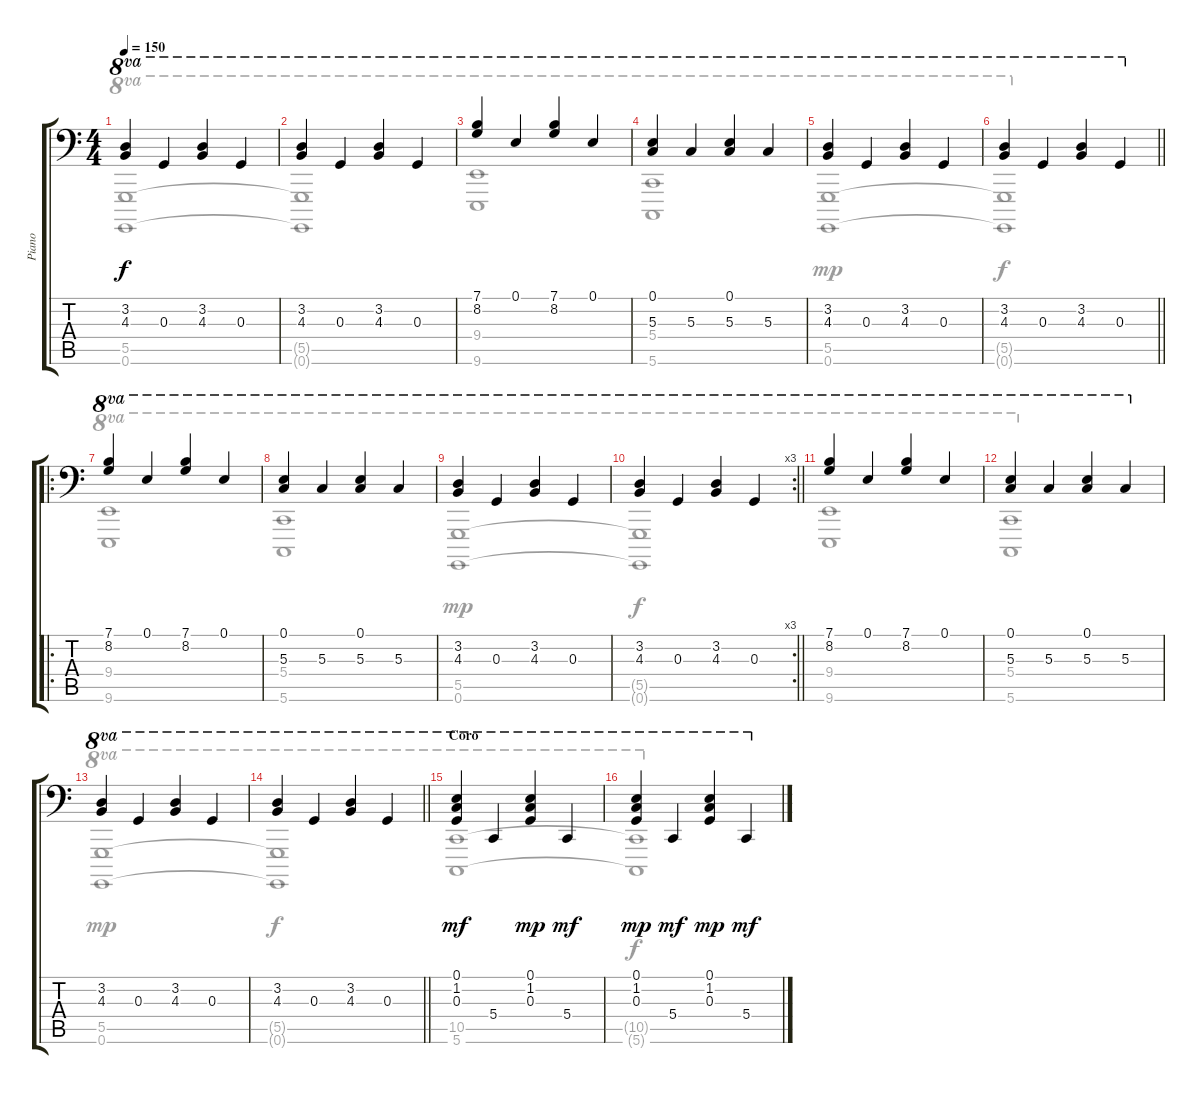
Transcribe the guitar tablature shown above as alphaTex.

\track ("Piano" "Piano") {instrument acousticgrandpiano}
\staff {score tabs}
\tuning (E4 B3 G3 G2 D2 G1) {hide}
\voice
\ts (4 4)
\tempo 150
\clef f4
\ks c
(3.2 4.3).4{ot 8va dy f} 0.3.4{ot 8va} (3.2 4.3).4{ot 8va} 0.3.4{ot 8va} |
(3.2 4.3).4{ot 8va} 0.3.4{ot 8va} (3.2 4.3).4{ot 8va} 0.3.4{ot 8va} |
(7.1 8.2).4{ot 8va} 0.1.4{ot 8va} (7.1 8.2).4{ot 8va} 0.1.4{ot 8va} |
(0.1 5.3).4{ot 8va} 5.3.4{ot 8va} (0.1 5.3).4{ot 8va} 5.3.4{ot 8va} |
(3.2 4.3).4{ot 8va} 0.3.4{ot 8va} (3.2 4.3).4{ot 8va} 0.3.4{ot 8va} |
\barLineRight lightlight
(3.2 4.3).4{ot 8va} 0.3.4{ot 8va} (3.2 4.3).4{ot 8va} 0.3.4{ot 8va} |
\ro
(7.1 8.2).4{ot 8va} 0.1.4{ot 8va} (7.1 8.2).4{ot 8va} 0.1.4{ot 8va} |
(0.1 5.3).4{ot 8va} 5.3.4{ot 8va} (0.1 5.3).4{ot 8va} 5.3.4{ot 8va} |
(3.2 4.3).4{ot 8va} 0.3.4{ot 8va} (3.2 4.3).4{ot 8va} 0.3.4{ot 8va} |
\rc 3
\barLineRight lightlight
(3.2 4.3).4{ot 8va} 0.3.4{ot 8va} (3.2 4.3).4{ot 8va} 0.3.4{ot 8va} |
(7.1 8.2).4{ot 8va} 0.1.4{ot 8va} (7.1 8.2).4{ot 8va} 0.1.4{ot 8va} |
(0.1 5.3).4{ot 8va} 5.3.4{ot 8va} (0.1 5.3).4{ot 8va} 5.3.4{ot 8va} |
(3.2 4.3).4{ot 8va} 0.3.4{ot 8va} (3.2 4.3).4{ot 8va} 0.3.4{ot 8va} |
\barLineRight lightlight
(3.2 4.3).4{ot 8va} 0.3.4{ot 8va} (3.2 4.3).4{ot 8va} 0.3.4{ot 8va} |
\section ("" "Coro")
(0.1 1.2 0.3).4{ot 8va dy mf} 5.4.4{ot 8va} (0.1 1.2 0.3).4{ot 8va dy mp} 5.4.4{ot 8va dy mf} |
(0.1 1.2 0.3).4{ot 8va dy mp} 5.4.4{ot 8va dy mf} (0.1 1.2 0.3).4{ot 8va dy mp} 5.4.4{ot 8va dy mf}
\voice
\clef f4
\ottava regular
\simile none
\ks c
(5.5 0.6).1{ot 8va dy f} |
(5.5{t} 0.6{t}).1{ot 8va} |
(9.4 9.6).1{ot 8va} |
(5.4 5.6).1{ot 8va} |
(5.5 0.6).1{ot 8va dy mp} |
\barLineRight lightlight
(5.5{t} 0.6{t}).1{ot 8va dy f} |
(9.4 9.6).1{ot 8va} |
(5.4 5.6).1{ot 8va} |
(5.5 0.6).1{ot 8va dy mp} |
\barLineRight lightlight
(5.5{t} 0.6{t}).1{ot 8va dy f} |
(9.4 9.6).1{ot 8va} |
(5.4 5.6).1{ot 8va} |
(5.5 0.6).1{ot 8va dy mp} |
\barLineRight lightlight
(5.5{t} 0.6{t}).1{ot 8va dy f} |
(10.5 5.6).1{ot 8va dy mf} |
(10.5{t} 5.6{t}).1{ot 8va dy f}
